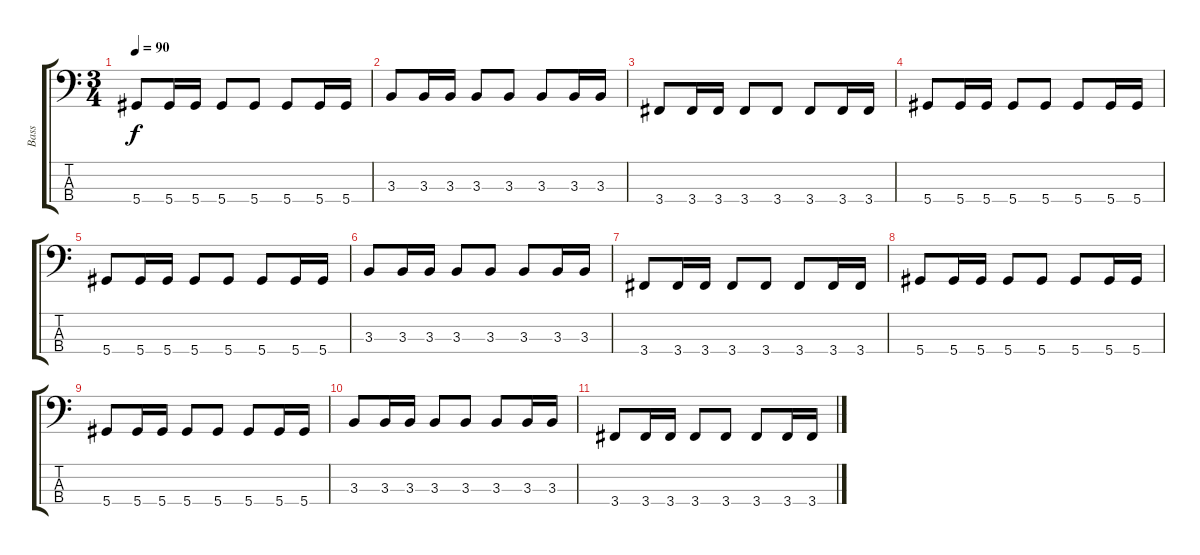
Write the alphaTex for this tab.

\track ("Bass" "Bass") {instrument electricbassfinger}
\staff {score tabs}
\tuning (Gb2 Db2 Ab1 Eb1) {hide}
\ts (3 4)
\tempo 90
\clef f4
\ks c
5.4.8{dy f volume 0} 5.4.16 5.4.16 5.4.8 5.4.8 5.4.8 5.4.16 5.4.16 |
3.3.8 3.3.16 3.3.16 3.3.8 3.3.8 3.3.8 3.3.16 3.3.16 |
3.4.8 3.4.16 3.4.16 3.4.8 3.4.8 3.4.8 3.4.16 3.4.16 |
5.4.8 5.4.16 5.4.16 5.4.8 5.4.8 5.4.8 5.4.16 5.4.16 |
5.4.8 5.4.16 5.4.16 5.4.8 5.4.8 5.4.8 5.4.16 5.4.16 |
3.3.8 3.3.16 3.3.16 3.3.8 3.3.8 3.3.8 3.3.16 3.3.16 |
3.4.8 3.4.16 3.4.16 3.4.8 3.4.8 3.4.8 3.4.16 3.4.16 |
5.4.8 5.4.16 5.4.16 5.4.8 5.4.8 5.4.8 5.4.16 5.4.16 |
5.4.8 5.4.16 5.4.16 5.4.8 5.4.8 5.4.8 5.4.16 5.4.16 |
3.3.8 3.3.16 3.3.16 3.3.8 3.3.8 3.3.8 3.3.16 3.3.16 |
3.4.8 3.4.16 3.4.16 3.4.8 3.4.8 3.4.8 3.4.16 3.4.16
